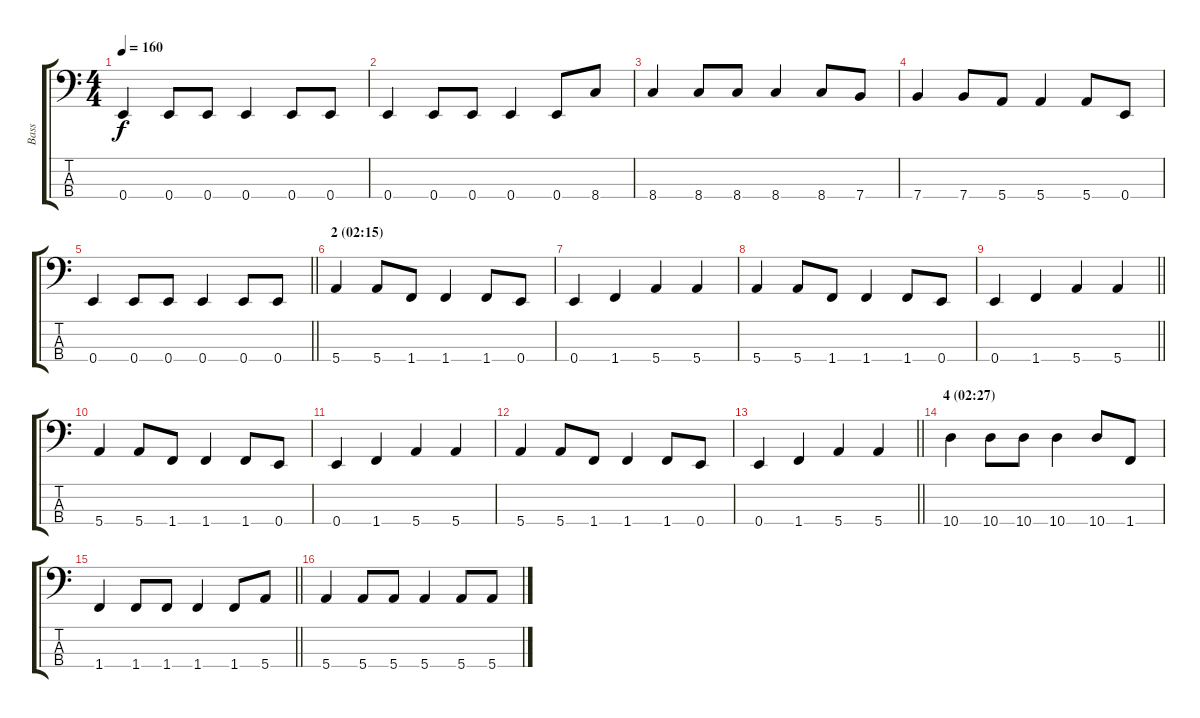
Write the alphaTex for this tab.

\track ("Bass" "Bass") {instrument electricbassfinger}
\staff {score tabs}
\tuning (G2 D2 A1 E1) {hide}
\ts (4 4)
\tempo 160
\clef f4
\ks c
0.4.4{dy f} 0.4.8 0.4.8 0.4.4 0.4.8 0.4.8 |
0.4.4 0.4.8 0.4.8 0.4.4 0.4.8 8.4.8 |
8.4.4 8.4.8 8.4.8 8.4.4 8.4.8 7.4.8 |
7.4.4 7.4.8 5.4.8 5.4.4 5.4.8 0.4.8 |
\barLineRight lightlight
0.4.4 0.4.8 0.4.8 0.4.4 0.4.8 0.4.8 |
\section ("" "2 (02:15)")
5.4.4 5.4.8 1.4.8 1.4.4 1.4.8 0.4.8 |
0.4.4 1.4.4 5.4.4 5.4.4 |
5.4.4 5.4.8 1.4.8 1.4.4 1.4.8 0.4.8 |
\barLineRight lightlight
0.4.4 1.4.4 5.4.4 5.4.4 |
5.4.4 5.4.8 1.4.8 1.4.4 1.4.8 0.4.8 |
0.4.4 1.4.4 5.4.4 5.4.4 |
5.4.4 5.4.8 1.4.8 1.4.4 1.4.8 0.4.8 |
\barLineRight lightlight
0.4.4 1.4.4 5.4.4 5.4.4 |
\section ("" "4 (02:27)")
10.4.4 10.4.8 10.4.8 10.4.4 10.4.8 1.4.8 |
\barLineRight lightlight
1.4.4 1.4.8 1.4.8 1.4.4 1.4.8 5.4.8 |
5.4.4 5.4.8 5.4.8 5.4.4 5.4.8 5.4.8
